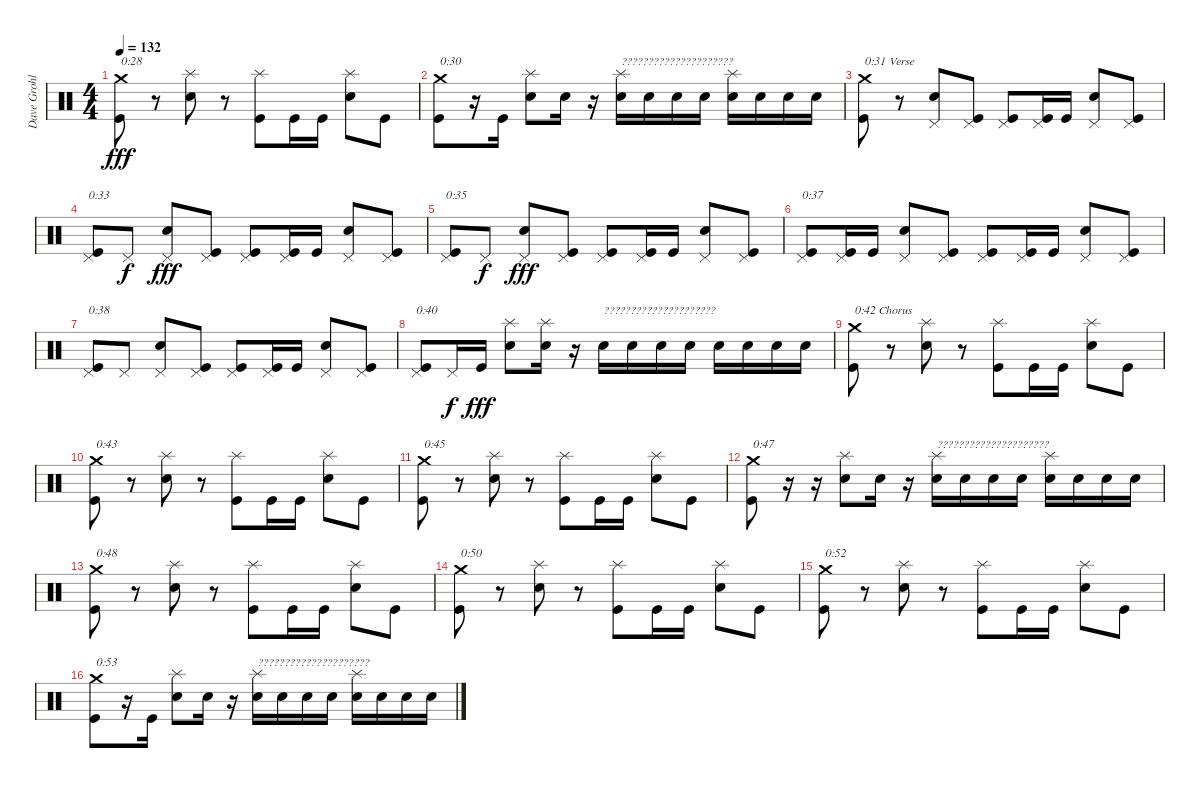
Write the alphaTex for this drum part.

\track ("Dave Grohl - Drums" "Dave Grohl") {instrument percussion}
\staff {score}
\articulation defaults
\ts (4 4)
\tempo 132
\clef neutral
\ks c
("Crash medium (hit)" "Kick (hit)").8{txt "0:28" dy fff} r.8 ("Splash (hit)" "Snare (hit) 2").8 r.8 ("Splash (hit)" "Kick (hit)").8 "Kick (hit)".16 "Kick (hit)".16 ("Splash (hit)" "Snare (hit) 2").8 "Kick (hit)".8 |
("Crash medium (hit)" "Kick (hit)").8{txt "0:30"} r.16 "Kick (hit)".16 ("Splash (hit)" "Snare (hit) 2").8 "Snare (hit) 2".16 r.16 ("Splash (hit)" "Snare (hit) 2").16{txt "?????????????????????"} "Snare (hit) 2".16 "Snare (hit) 2".16 "Snare (hit) 2".16 ("Splash (hit)" "Snare (hit) 2").16 "Snare (hit) 2".16 "Snare (hit) 2".16 "Snare (hit) 2".16 |
("Crash medium (hit)" "Kick (hit)").8{txt "0:31 Verse"} r.8 ("Pedal Hi-Hat (hit)" "Snare (hit) 2").8 ("Pedal Hi-Hat (hit)" "Kick (hit)").8 ("Pedal Hi-Hat (hit)" "Kick (hit)").8 ("Pedal Hi-Hat (hit)" "Kick (hit)").16 "Kick (hit)".16 ("Pedal Hi-Hat (hit)" "Snare (hit) 2").8 ("Pedal Hi-Hat (hit)" "Kick (hit)").8 |
("Pedal Hi-Hat (hit)" "Kick (hit)").8{txt "0:33"} "Pedal Hi-Hat (hit)".8{dy f} ("Pedal Hi-Hat (hit)" "Snare (hit) 2").8{dy fff} ("Pedal Hi-Hat (hit)" "Kick (hit)").8 ("Pedal Hi-Hat (hit)" "Kick (hit)").8 ("Pedal Hi-Hat (hit)" "Kick (hit)").16 "Kick (hit)".16 ("Pedal Hi-Hat (hit)" "Snare (hit) 2").8 ("Pedal Hi-Hat (hit)" "Kick (hit)").8 |
("Pedal Hi-Hat (hit)" "Kick (hit)").8{txt "0:35"} "Pedal Hi-Hat (hit)".8{dy f} ("Pedal Hi-Hat (hit)" "Snare (hit) 2").8{dy fff} ("Pedal Hi-Hat (hit)" "Kick (hit)").8 ("Pedal Hi-Hat (hit)" "Kick (hit)").8 ("Pedal Hi-Hat (hit)" "Kick (hit)").16 "Kick (hit)".16 ("Pedal Hi-Hat (hit)" "Snare (hit) 2").8 ("Pedal Hi-Hat (hit)" "Kick (hit)").8 |
("Pedal Hi-Hat (hit)" "Kick (hit)").8{txt "0:37"} ("Pedal Hi-Hat (hit)" "Kick (hit)").16 "Kick (hit)".16 ("Pedal Hi-Hat (hit)" "Snare (hit) 2").8 ("Pedal Hi-Hat (hit)" "Kick (hit)").8 ("Pedal Hi-Hat (hit)" "Kick (hit)").8 ("Pedal Hi-Hat (hit)" "Kick (hit)").16 "Kick (hit)".16 ("Pedal Hi-Hat (hit)" "Snare (hit) 2").8 ("Pedal Hi-Hat (hit)" "Kick (hit)").8 |
("Pedal Hi-Hat (hit)" "Kick (hit)").8{txt "0:38"} "Pedal Hi-Hat (hit)".8 ("Pedal Hi-Hat (hit)" "Snare (hit) 2").8 ("Pedal Hi-Hat (hit)" "Kick (hit)").8 ("Pedal Hi-Hat (hit)" "Kick (hit)").8 ("Pedal Hi-Hat (hit)" "Kick (hit)").16 "Kick (hit)".16 ("Pedal Hi-Hat (hit)" "Snare (hit) 2").8 ("Pedal Hi-Hat (hit)" "Kick (hit)").8 |
("Pedal Hi-Hat (hit)" "Kick (hit)").8{txt "0:40"} "Pedal Hi-Hat (hit)".16{dy f} "Kick (hit)".16{dy fff} ("Splash (hit)" "Snare (hit) 2").8 ("Splash (hit)" "Snare (hit) 2").16 r.16 "Snare (hit) 2".16{txt "?????????????????????"} "Snare (hit) 2".16 "Snare (hit) 2".16 "Snare (hit) 2".16 "Snare (hit) 2".16 "Snare (hit) 2".16 "Snare (hit) 2".16 "Snare (hit) 2".16 |
("Crash medium (hit)" "Kick (hit)").8{txt "0:42 Chorus"} r.8 ("Splash (hit)" "Snare (hit) 2").8 r.8 ("Splash (hit)" "Kick (hit)").8 "Kick (hit)".16 "Kick (hit)".16 ("Splash (hit)" "Snare (hit) 2").8 "Kick (hit)".8 |
("Crash medium (hit)" "Kick (hit)").8{txt "0:43"} r.8 ("Splash (hit)" "Snare (hit) 2").8 r.8 ("Splash (hit)" "Kick (hit)").8 "Kick (hit)".16 "Kick (hit)".16 ("Splash (hit)" "Snare (hit) 2").8 "Kick (hit)".8 |
("Crash medium (hit)" "Kick (hit)").8{txt "0:45"} r.8 ("Splash (hit)" "Snare (hit) 2").8 r.8 ("Splash (hit)" "Kick (hit)").8 "Kick (hit)".16 "Kick (hit)".16 ("Splash (hit)" "Snare (hit) 2").8 "Kick (hit)".8 |
("Crash medium (hit)" "Kick (hit)").8{txt "0:47"} r.16 r.16 ("Splash (hit)" "Snare (hit) 2").8 "Snare (hit) 2".16 r.16 ("Splash (hit)" "Snare (hit) 2").16{txt "?????????????????????"} "Snare (hit) 2".16 "Snare (hit) 2".16 "Snare (hit) 2".16 ("Splash (hit)" "Snare (hit) 2").16 "Snare (hit) 2".16 "Snare (hit) 2".16 "Snare (hit) 2".16 |
("Crash medium (hit)" "Kick (hit)").8{txt "0:48"} r.8 ("Splash (hit)" "Snare (hit) 2").8 r.8 ("Splash (hit)" "Kick (hit)").8 "Kick (hit)".16 "Kick (hit)".16 ("Splash (hit)" "Snare (hit) 2").8 "Kick (hit)".8 |
("Crash medium (hit)" "Kick (hit)").8{txt "0:50"} r.8 ("Splash (hit)" "Snare (hit) 2").8 r.8 ("Splash (hit)" "Kick (hit)").8 "Kick (hit)".16 "Kick (hit)".16 ("Splash (hit)" "Snare (hit) 2").8 "Kick (hit)".8 |
("Crash medium (hit)" "Kick (hit)").8{txt "0:52"} r.8 ("Splash (hit)" "Snare (hit) 2").8 r.8 ("Splash (hit)" "Kick (hit)").8 "Kick (hit)".16 "Kick (hit)".16 ("Splash (hit)" "Snare (hit) 2").8 "Kick (hit)".8 |
("Crash medium (hit)" "Kick (hit)").8{txt "0:53"} r.16 "Kick (hit)".16 ("Splash (hit)" "Snare (hit) 2").8 "Snare (hit) 2".16 r.16 ("Splash (hit)" "Snare (hit) 2").16{txt "?????????????????????"} "Snare (hit) 2".16 "Snare (hit) 2".16 "Snare (hit) 2".16 ("Splash (hit)" "Snare (hit) 2").16 "Snare (hit) 2".16 "Snare (hit) 2".16 "Snare (hit) 2".16
